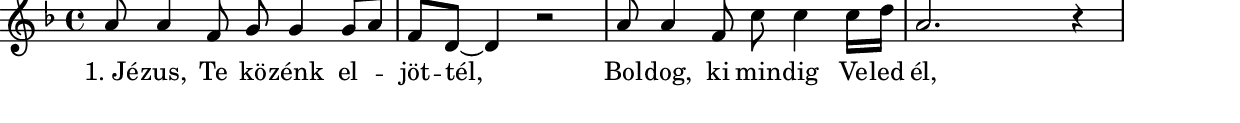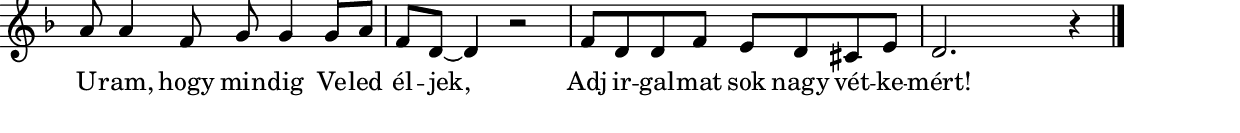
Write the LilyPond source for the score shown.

% MusicXML to Lilypond converter by Kovi

szovegAAA = \lyricmode {  "1. Jé" -- "zus," "Te" "kö" -- "zénk" "el" --  \skip 4 "jöt" -- "tél," "Bol" -- "dog," "ki" "min" -- "dig" "Ve" -- "led" "él," "U" -- "ram," "hogy" "min" -- "dig" "Ve" -- "led" "él" -- "jek," "Adj" "ir" -- "gal" -- "mat" "sok" "nagy" "vét" -- "ke" -- "mért!"  }

% Analyzing...
% 1 parts
% 1 Staff
% forceBassClefActive = 
melody = {
% 41 notes in the part
% 1 voices

\new Staff
\new Voice {
% 41 notes
% 8 mesaures

% Measure 1
\clef "treble"
\key f \major
\time 4/4 
a'8 a'4 f'8 g'8 g'4 g'16 a'16 
% Measure 2
f'8 d'8~ d'4 r2 
% Measure 3
a'8 a'4 f'8 c''8 c''4 c''16 d''16 
% Measure 4
a'2. r4 
% Measure 5
\break
a'8 a'4 f'8 g'8 g'4 g'16 a'16 
% Measure 6
f'8 d'8~ d'4 r2 
% Measure 7
f'8 d'8 d'8 f'8 e'8 d'8 cis'8 e'8 
% Measure 8
d'2. r4 \bar "|." 
} % voice
\addlyrics { \szovegAAA }

} % melody


harmonies = \chordmode {
% 14 chords
\germanChords
d4:m s4 a4 s4 d4:m s4 s4 s4 f4 s4 c4 s4 f4 s4 s4 a4 d4:m s4 g4:m s4 d4:m s4 s4 s4 bes4 s4 a4:7 s4 d4:m s4 s4 a4
}

\include "../../definitions.ly"
